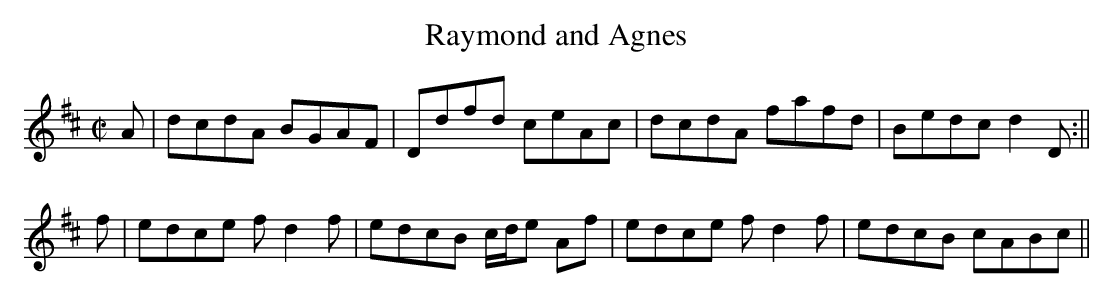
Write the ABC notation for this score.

X:1
T:Raymond and Agnes
M:C|
L:1/8
K:D
A|dcdA BGAF|Ddfd ceAc|dcdA fafd|Bedc d2D:||
f|edce f d2f|edcB c/d/e Af|edce f d2f|edcB cABc||
